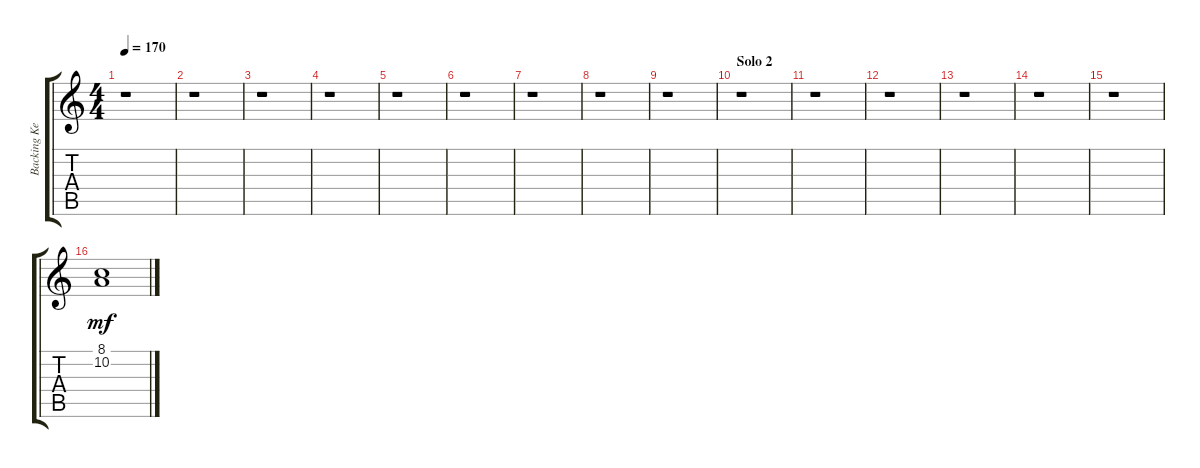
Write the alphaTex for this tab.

\track ("Backing Keyboards" "Backing Ke") {instrument choiraahs}
\staff {score tabs}
\tuning (E4 B3 G3 D3 A2 E2) {hide}
\ts (4 4)
\tempo 170
\clef g2
\ks c
r.1{dy f} |
r.1 |
r.1 |
r.1 |
r.1 |
r.1 |
r.1 |
r.1 |
r.1 |
\section ("" "Solo 2")
r.1 |
r.1 |
r.1 |
r.1 |
r.1 |
r.1 |
(8.1 10.2).1{dy mf volume 10 balance 8 instrument choiraahs}
